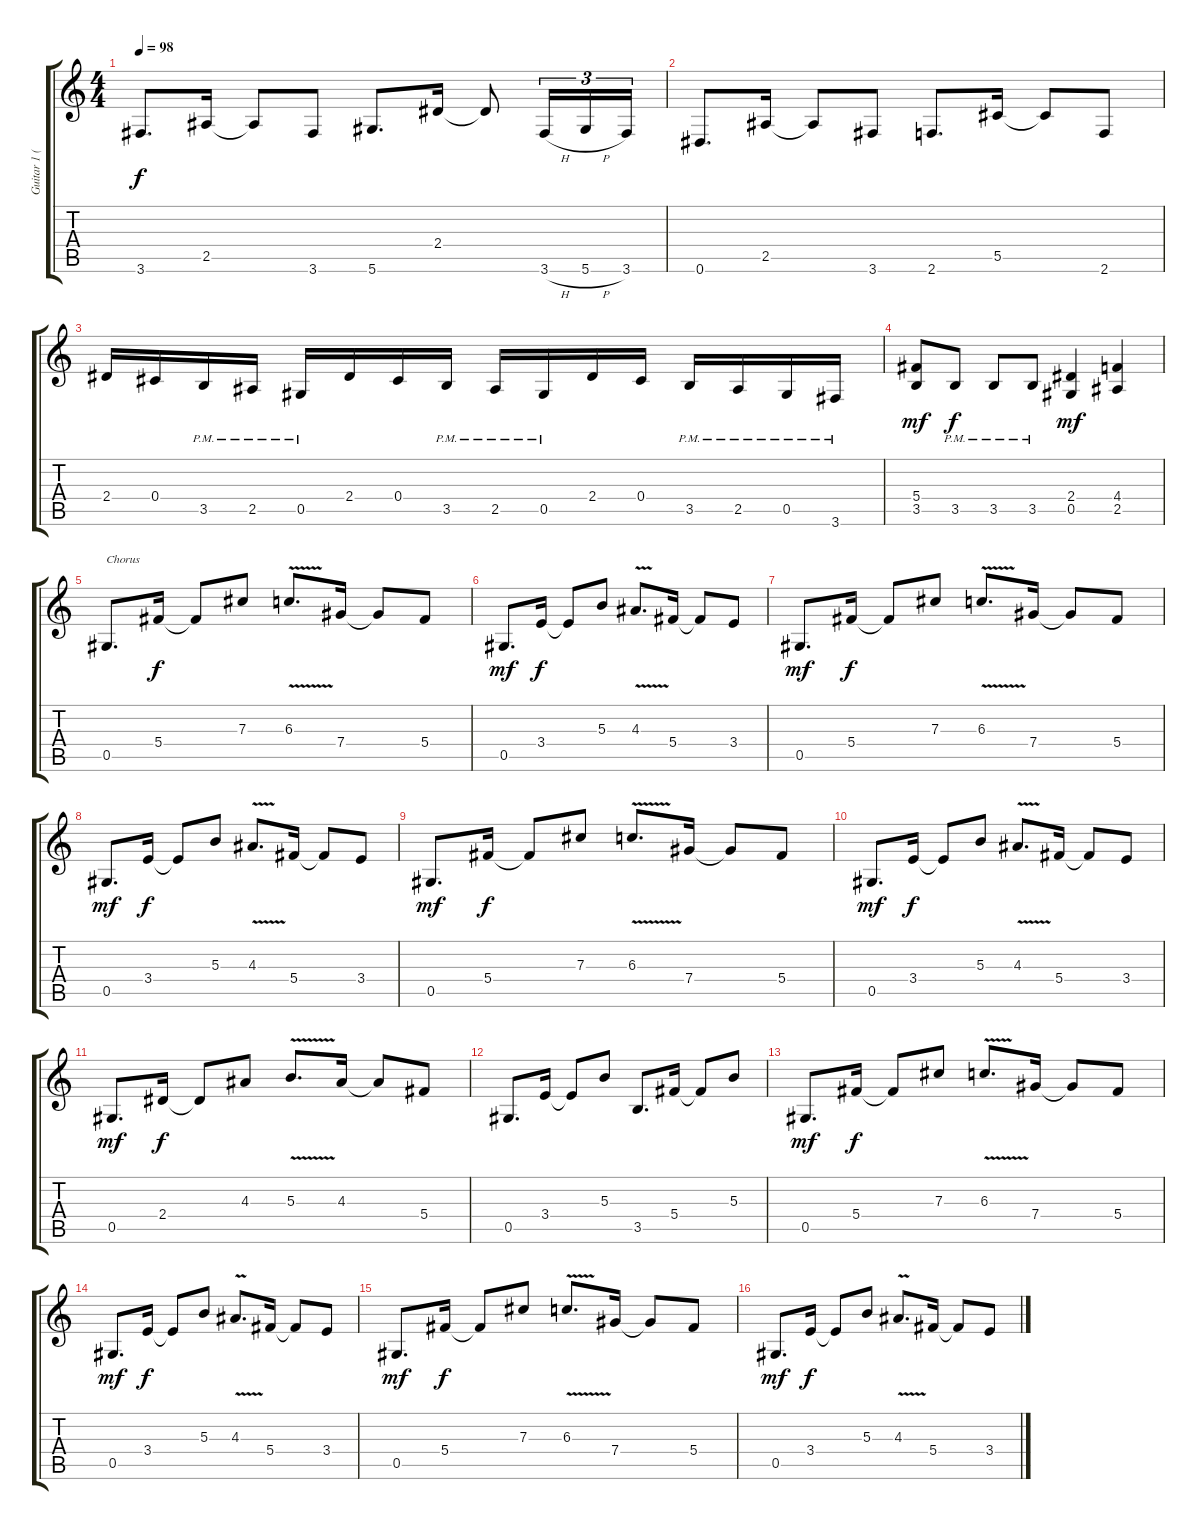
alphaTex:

\track ("Guitar 1 (Rhythm)" "Guitar 1 (") {instrument distortionguitar}
\staff {score tabs}
\tuning (Eb4 Bb3 Gb3 Db3 Ab2 Eb2) {hide}
\ts (4 4)
\tempo 98
\clef g2
\ks c
3.6.8{d dy f} 2.5.16 2.5{t}.8 3.6.8 5.6.8{d} 2.4.16 2.4{t}.8 3.6{h}.16{tu (3 2)} 5.6{h}.16{tu (3 2)} 3.6.16{tu (3 2)} |
0.6.8{d} 2.5.16 2.5{t}.8 3.6.8 2.6.8{d} 5.5.16 5.5{t}.8 2.6.8 |
2.4.16 0.4.16 3.5{pm}.16 2.5{pm}.16 0.5{pm}.16 2.4.16 0.4.16 3.5{pm}.16 2.5{pm}.16 0.5{pm}.16 2.4.16 0.4.16 3.5{pm}.16 2.5{pm}.16 0.5{pm}.16 3.6{pm}.16 |
(5.4 3.5).8{dy mf} 3.5{pm}.8{dy f} 3.5{pm}.8 3.5{pm}.8 (2.4 0.5).4{dy mf} (4.4 2.5).4 |
0.5.8{d txt "Chorus"} 5.4.16{dy f} 5.4{t}.8 7.3.8 6.3{v}.8{d} 7.4.16 7.4{t}.8 5.4.8 |
0.5.8{d dy mf} 3.4.16{dy f} 3.4{t}.8 5.3.8 4.3{v}.8{d} 5.4.16 5.4{t}.8 3.4.8 |
0.5.8{d dy mf} 5.4.16{dy f} 5.4{t}.8 7.3.8 6.3{v}.8{d} 7.4.16 7.4{t}.8 5.4.8 |
0.5.8{d dy mf} 3.4.16{dy f} 3.4{t}.8 5.3.8 4.3{v}.8{d} 5.4.16 5.4{t}.8 3.4.8 |
0.5.8{d dy mf} 5.4.16{dy f} 5.4{t}.8 7.3.8 6.3{v}.8{d} 7.4.16 7.4{t}.8 5.4.8 |
0.5.8{d dy mf} 3.4.16{dy f} 3.4{t}.8 5.3.8 4.3{v}.8{d} 5.4.16 5.4{t}.8 3.4.8 |
0.5.8{d dy mf} 2.4.16{dy f} 2.4{t}.8 4.3.8 5.3{v}.8{d} 4.3.16 4.3{t}.8 5.4.8 |
0.5.8{d} 3.4.16 3.4{t}.8 5.3.8 3.5.8{d} 5.4.16 5.4{t}.8 5.3.8 |
0.5.8{d dy mf} 5.4.16{dy f} 5.4{t}.8 7.3.8 6.3{v}.8{d} 7.4.16 7.4{t}.8 5.4.8 |
0.5.8{d dy mf} 3.4.16{dy f} 3.4{t}.8 5.3.8 4.3{v}.8{d} 5.4.16 5.4{t}.8 3.4.8 |
0.5.8{d dy mf} 5.4.16{dy f} 5.4{t}.8 7.3.8 6.3{v}.8{d} 7.4.16 7.4{t}.8 5.4.8 |
0.5.8{d dy mf} 3.4.16{dy f} 3.4{t}.8 5.3.8 4.3{v}.8{d} 5.4.16 5.4{t}.8 3.4.8
